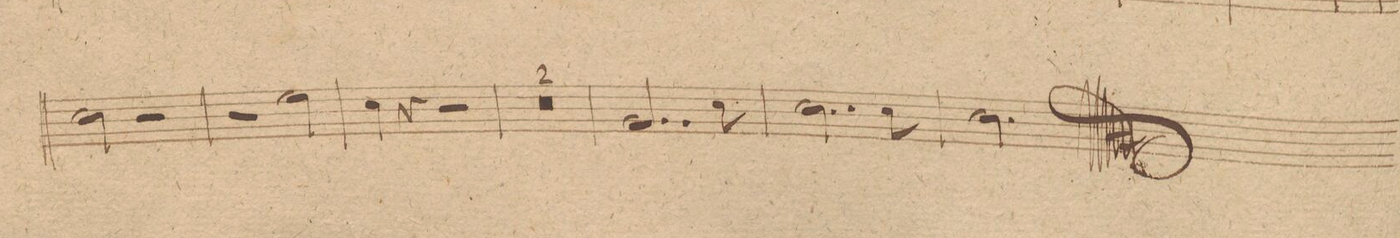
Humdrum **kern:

**kern	**dynam
*I"Trompetto 1mo. in A.	*
*clefG2	*
*k[f#c#g#]	*
*met(c|)	*
*M2/2	*
2a\	.
2r	.
=240	=240
2r	.
2cc#\	.
=241	=241
4a\	.
4r	.
2r	.
=242	=242
0r	.
=243	=243
=244	=244
2..e/	.
8a\	.
=245	=245
2..a\	.
8a\	.
=246	=246
2.a\	.
4r	.
==	==
*-	*-
